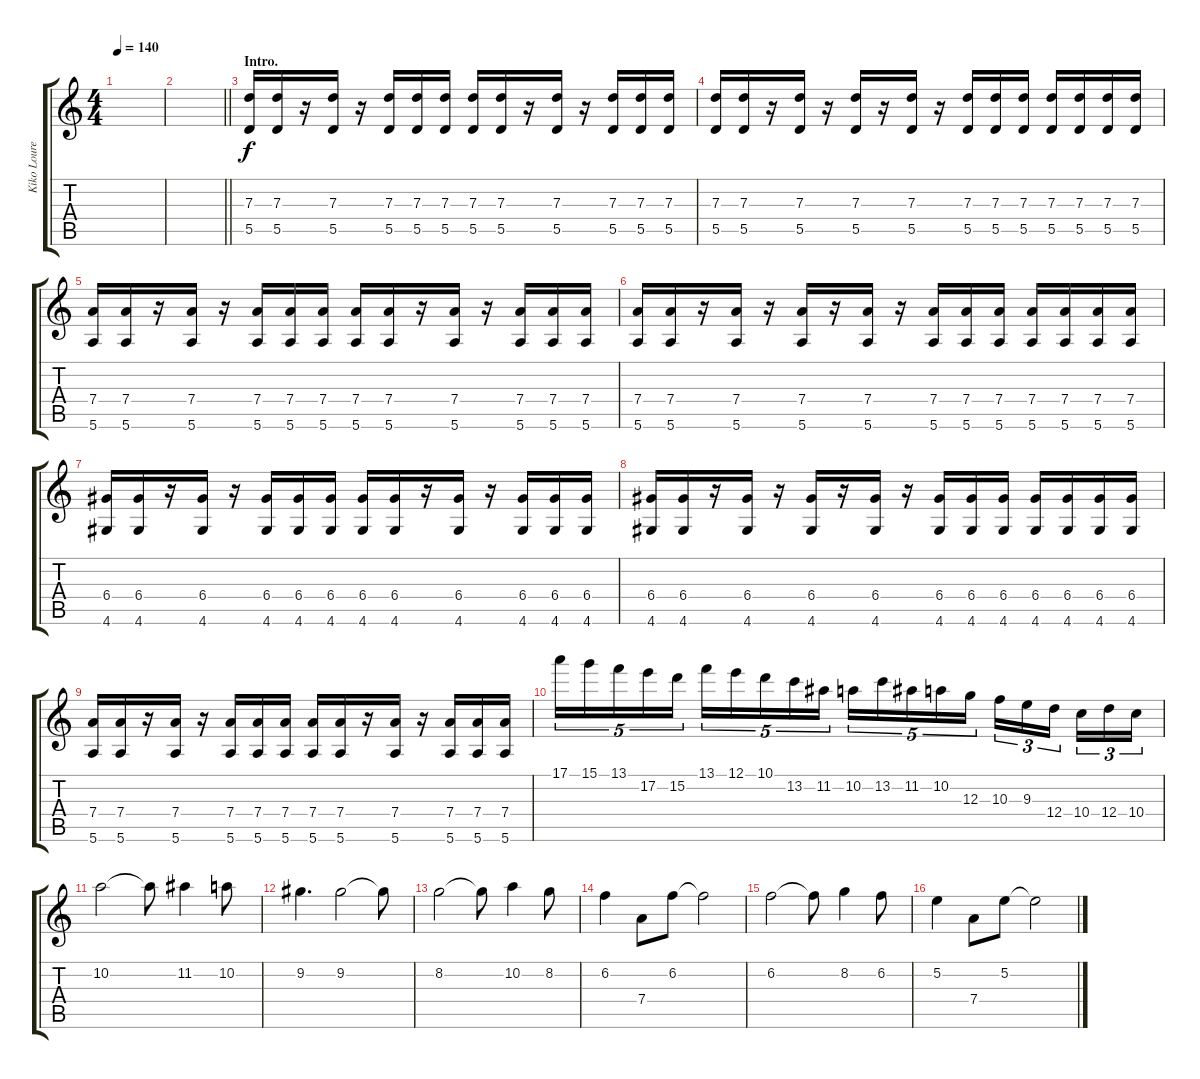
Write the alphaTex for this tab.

\track ("Kiko Loureiro" "Kiko Loure") {instrument distortionguitar}
\staff {score tabs}
\tuning (E4 B3 G3 D3 A2 E2) {hide}
\ts (4 4)
\tempo 140
\clef g2
\ks c
|
\barLineRight lightlight
|
\section ("" "Intro.")
(7.3 5.5).16 (7.3 5.5).16 r.16 (7.3 5.5).16 r.16 (7.3 5.5).16 (7.3 5.5).16 (7.3 5.5).16 (7.3 5.5).16 (7.3 5.5).16 r.16 (7.3 5.5).16 r.16 (7.3 5.5).16 (7.3 5.5).16 (7.3 5.5).16 |
(7.3 5.5).16 (7.3 5.5).16 r.16 (7.3 5.5).16 r.16 (7.3 5.5).16 r.16 (7.3 5.5).16 r.16 (7.3 5.5).16 (7.3 5.5).16 (7.3 5.5).16 (7.3 5.5).16 (7.3 5.5).16 (7.3 5.5).16 (7.3 5.5).16 |
(7.4 5.6).16 (7.4 5.6).16 r.16 (7.4 5.6).16 r.16 (7.4 5.6).16 (7.4 5.6).16 (7.4 5.6).16 (7.4 5.6).16 (7.4 5.6).16 r.16 (7.4 5.6).16 r.16 (7.4 5.6).16 (7.4 5.6).16 (7.4 5.6).16 |
(7.4 5.6).16 (7.4 5.6).16 r.16 (7.4 5.6).16 r.16 (7.4 5.6).16 r.16 (7.4 5.6).16 r.16 (7.4 5.6).16 (7.4 5.6).16 (7.4 5.6).16 (7.4 5.6).16 (7.4 5.6).16 (7.4 5.6).16 (7.4 5.6).16 |
(6.4 4.6).16 (6.4 4.6).16 r.16 (6.4 4.6).16 r.16 (6.4 4.6).16 (6.4 4.6).16 (6.4 4.6).16 (6.4 4.6).16 (6.4 4.6).16 r.16 (6.4 4.6).16 r.16 (6.4 4.6).16 (6.4 4.6).16 (6.4 4.6).16 |
(6.4 4.6).16 (6.4 4.6).16 r.16 (6.4 4.6).16 r.16 (6.4 4.6).16 r.16 (6.4 4.6).16 r.16 (6.4 4.6).16 (6.4 4.6).16 (6.4 4.6).16 (6.4 4.6).16 (6.4 4.6).16 (6.4 4.6).16 (6.4 4.6).16 |
(7.4 5.6).16 (7.4 5.6).16 r.16 (7.4 5.6).16 r.16 (7.4 5.6).16 (7.4 5.6).16 (7.4 5.6).16 (7.4 5.6).16 (7.4 5.6).16 r.16 (7.4 5.6).16 r.16 (7.4 5.6).16 (7.4 5.6).16 (7.4 5.6).16 |
17.1.16{tu (5 4)} 15.1.16{tu (5 4)} 13.1.16{tu (5 4)} 17.2.16{tu (5 4)} 15.2.16{tu (5 4)} 13.1.16{tu (5 4)} 12.1.16{tu (5 4)} 10.1.16{tu (5 4)} 13.2.16{tu (5 4)} 11.2.16{tu (5 4)} 10.2.16{tu (5 4)} 13.2.16{tu (5 4)} 11.2.16{tu (5 4)} 10.2.16{tu (5 4)} 12.3.16{tu (5 4)} 10.3.16{tu (3 2)} 9.3.16{tu (3 2)} 12.4.16{tu (3 2)} 10.4.16{tu (3 2)} 12.4.16{tu (3 2)} 10.4.16{tu (3 2)} |
10.2.2 10.2{t}.8 11.2.4 10.2.8 |
9.2.4{d} 9.2.2 9.2{t}.8 |
8.2.2 8.2{t}.8 10.2.4 8.2.8 |
6.2.4 7.4.8 6.2.8 6.2{t}.2 |
6.2.2 6.2{t}.8 8.2.4 6.2.8 |
5.2.4 7.4.8 5.2.8 5.2{t}.2
